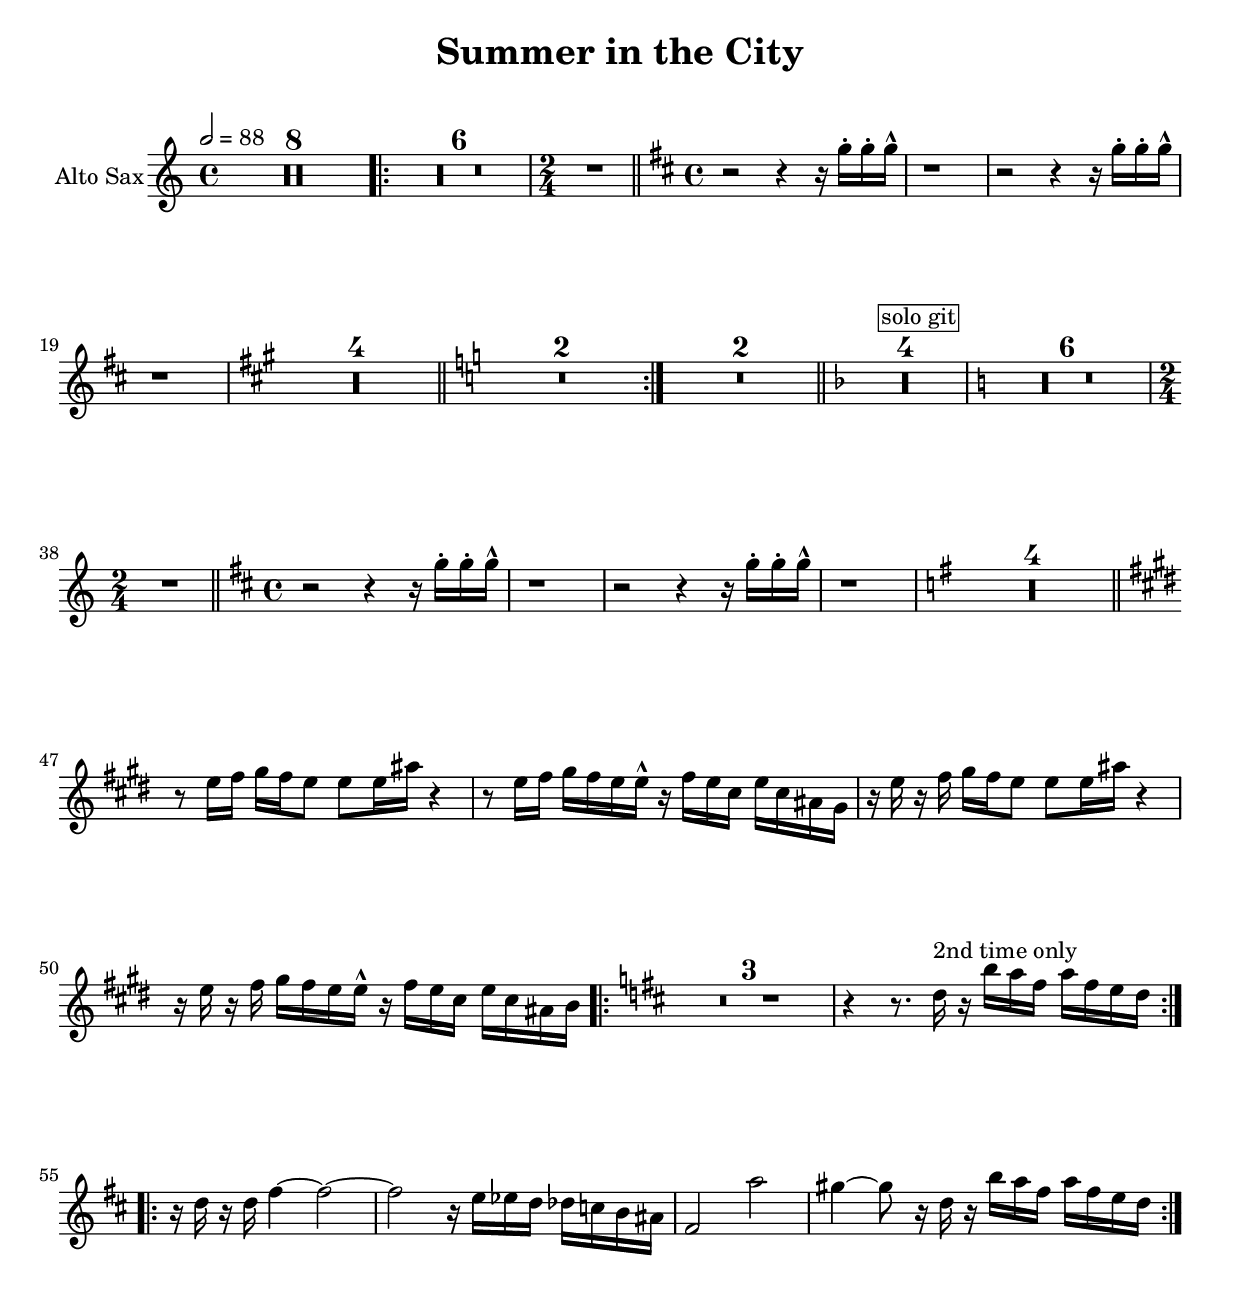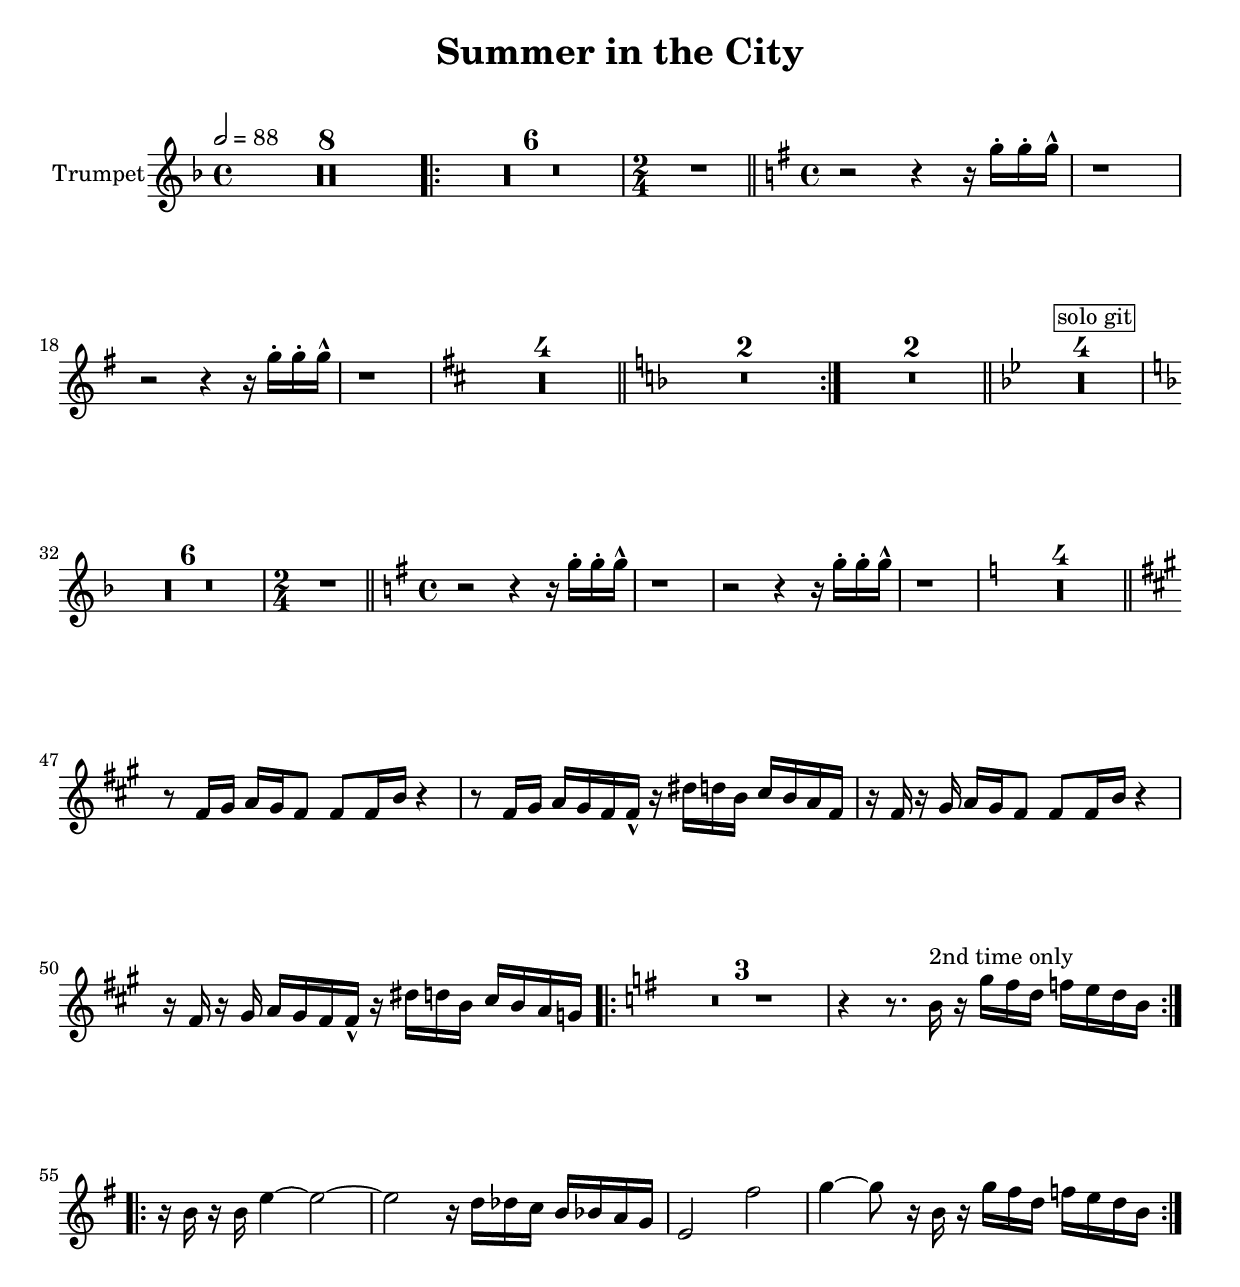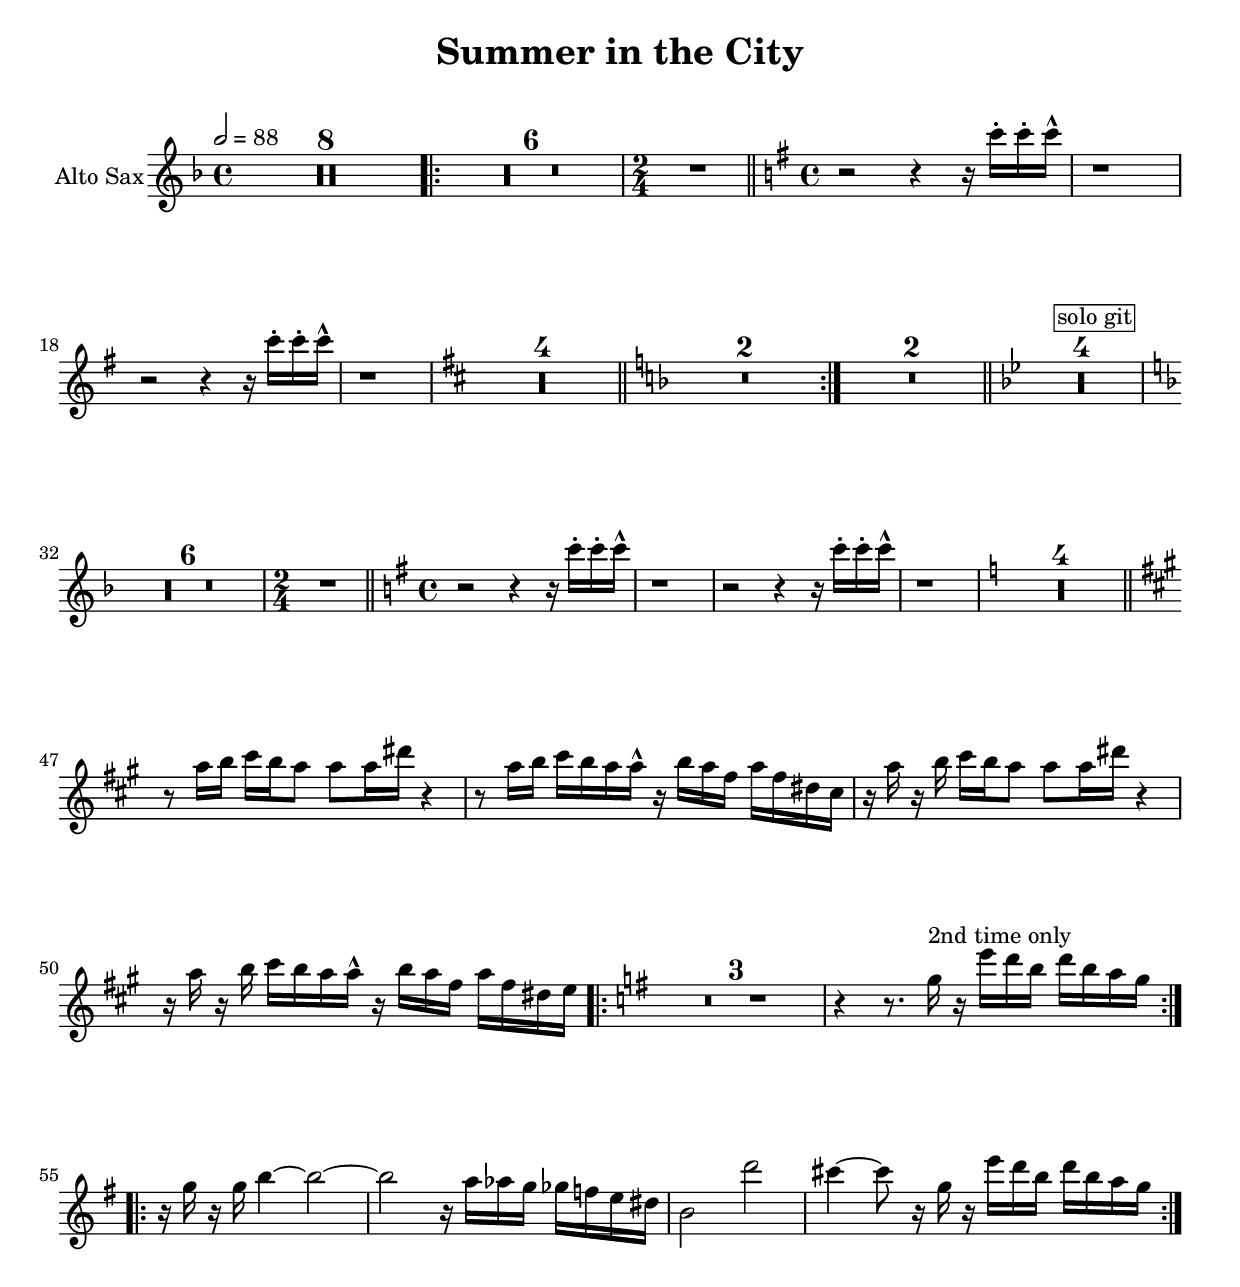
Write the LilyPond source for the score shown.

#(ly:set-option 'relative-includes #t)
\version "2.18.2"
\include "lib.ly"

\header {
  title = "Summer in the City"
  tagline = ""
}

\paper {
  markup-system-spacing #'padding = #4 %space after title
  % ragged-last = ##t % don't stretch last line
}

global = {
  \time 4/4
  \clef "violin"
  \key d \minor
  \set Score.skipBars = ##t % combine multi-rests
  \accidentalStyle "modern-voice-cautionary" % print some reduntant accidentals in parenthesis, e.g. (#)
}

structure = {
  \tempo 2 = 88
  s1*8  % intro
  s1*6 \time 2/4 s2 \time 4/4 \bar "||"
  \key g \major
  s1*4 \key d \major s1*4 \bar "||" % reggae
  \key d \minor
  s1*2
  s1*2 \bar "||"

  \key g \minor
  s1*4^\markupBox "solo git" \key d \minor s1*6 \time 2/4 s2 \time 4/4 \bar "||" % solo git
  \key g \major
  s1*4 \key c \major s1*4 \bar "||" % reggae
  \key a \major
  s1*4 % hornz
  \key e \minor
  s1*4 % interlude
  s1*4 % ending

}

remarks = \lyricmode { }

theChords = \chordmode { }

altoChords = {} % \transpose es c { s1*8 \theChords }

trumpetChords = {} % \transpose bes c { s1*8  \theChords }

lickTp = \relative c''' { }

lickAs = \relative c'' { }


trumpet = \transpose bes bes \relative c'' {
  \global
  \set Staff.instrumentName = #"Trumpet"

  R1*8
  \repeat volta 2 {
    R1*6 R2
    \repeat unfold 2 { r2 r4 r16 g'-. g-. g-^ r1 } R1*4 R1*2
  }
  R1*2
  R1*10 R2
  \repeat unfold 2 { r2 r4 r16 g-. g-. g-^ r1 } R1*4
  r8 fis,16 gis a gis fis8 fis fis16 b r4 | r8 fis16 gis a gis fis fis-^ r dis' d b cis b a fis
  r16 fis r gis a gis fis8 fis fis16 b r4 | r16 fis r gis a gis fis fis-^ r dis' d b cis b a g
  \repeat volta 2 { R1*3 r4 r8. b16^"2nd time only" r g' fis d f e d b }
  \repeat volta 2 { r b r b e4~ e2~ | e2 r16 d des c b bes a g | e2 fis' | g4~ g8 r16 b,16 r g' fis d f e d b}
}


altoSax = \transpose es bes \relative c'' {
  \global
  \set Staff.instrumentName = #"Alto Sax"

  R1*8
  \repeat volta 2 {
    R1*6 R2
    \repeat unfold 2 { r2 r4 r16 c-. c-. c-^ r1 } R1*4 R1*2
  }
  R1*2
  R1*10 R2
  \repeat unfold 2 { r2 r4 r16 c-. c-. c-^ r1 } R1*4
  r8 a16 b cis b a8 a a16 dis r4 | r8 a16 b cis b a a-^ r b a fis a fis dis cis
  r16 a' r b cis b a8 a a16 dis r4 | r16 a r b cis b a a-^ r b a fis a fis dis e
  \repeat volta 2 { R1*3 r4 r8. g16^"2nd time only" r e' d b d b a g }
  \repeat volta 2 { r g r g b4~ b2~ | b2 r16 a aes g ges f e dis | b2 d' | cis4~ cis8 r16 g r e' d b d b a g}
}

% \book {
%   \score {
%     % \midi { }
%     <<
%       \lyricsAbove \remarks
%       \new ChordNames \trumpetChords
%       \new Staff = "trumpet" <<
%         \transpose bes bes { \structure }
%         \trumpet
%       >>
%       % \new Staff \trumpet
%       \new ChordNames \altoChords
%       \new Staff = "altoSax" <<
%         \altoSax
%       >>
%     >>
%   }
% }


\book {
  \bookOutputSuffix "tp"
  \paper {
    system-system-spacing #'basic-distance = #20 % increase space
    % fit on one page
    % system-system-spacing = #'(
    %   (basic-distance . 10)
    %   (minimum-distance . 0)
    %   (padding . 0)
    %   (stretchability . 0))
  }
  \score {
    <<
      \lyricsAbove \remarks
      \new ChordNames \trumpetChords
      \new Staff = "trumpet" <<
        \transpose bes bes { \structure }
        \trumpet
      >>
    >>
  }
}
\book {
  \bookOutputSuffix "as"
  \paper {
    system-system-spacing #'basic-distance = #20 % increase space
  }
  \score {
    <<
      \lyricsAbove \remarks
      \new ChordNames \altoChords
      \new Staff = "altoSax" <<
        \transpose es bes { \structure }
        \altoSax
      >>
    >>
  }
}

tenorSax = \transpose bes, es \altoSax
tenorChords = \transpose bes es \altoChords
\book {
  \bookOutputSuffix "ts"
  \paper {
    system-system-spacing #'basic-distance = #20
  }
  \score {
    <<
      \lyricsAbove \remarks
      \new ChordNames \tenorChords
      \new Staff = "tenorSax" <<
        \transpose bes bes { \structure }
        \tenorSax
      >>
    >>
  }
}
